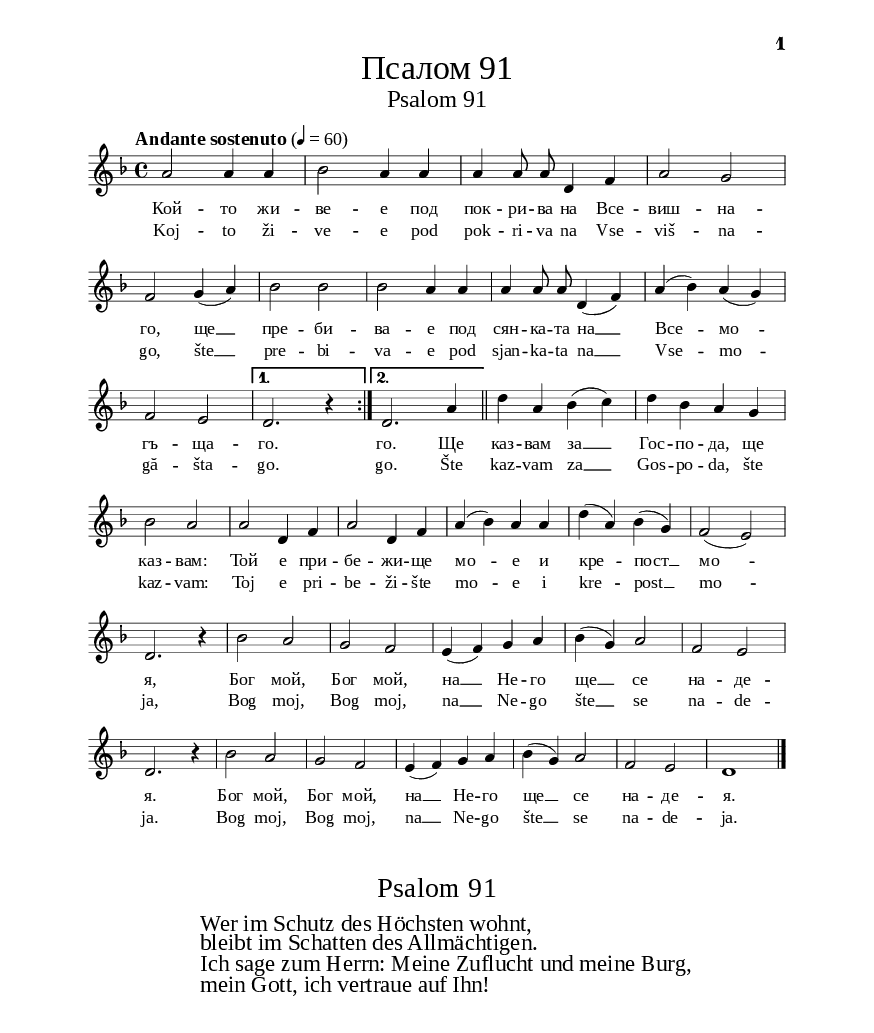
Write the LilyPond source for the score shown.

\version "2.24.4"

% include paper part and global functions
\include "include/globals.ily"

\bookpart {
  \label #'ref057
  \tocItem \markup "Псалом 91 – Psalom 91"
  \include "include/bookpart-paper.ily"
  \score {
    \include "include/score-layout.ily"

    \new Voice \relative a' {
      \clef treble
      \key d \minor
      \time 4/4
      \tempoFunc "Andante sostenuto" 4 "60"
      \repeat volta 2 {
        a2 a4 a4 | bes2 a4 a4 | a4 \autoBeamOff a8 a8 d,4 f4 |  a2 g2 | \break
        f2 g4 ( a4 ) |  bes2 bes2 | bes2 a4 a4 | a4 a8 a8 d,4 ( f4 ) |
        a4 ( bes4 ) a4 ( g4 ) |  \break  f2 e2 |
      }
      \alternative {
        { d2. r4 | }
        { d2. a'4 | \bar "||" }
      }

      d4 a4 bes4 ( c4 ) | d4 bes4 a4 g4 |\break bes2 a2 |  a2 d,4 f4 |
      a2 d,4 f4 | a4 ( bes4 ) a4 a4 | d4 ( a4 ) bes4 ( g4 ) | f2 ( e2 ) | \break
      d2. r4 | bes'2 a2 | g2 f2 |  e4 ( f4 ) g4 a4 |
      bes4 ( g4 ) a2 |  f2 e2 |  \break d2. r4 |  bes'2 a2 | g2 f2 |
      e4 ( f4 ) g4 a4 | bes4 ( g4 ) a2 | f2 e2 | d1| \bar "|." \break
    }

    \addlyrics {
      Кой -- то жи -- ве -- е под пок -- ри -- ва на Все -- виш -- на --
      го, ще __ пре -- би -- ва -- е под сян -- ка -- та на __
      Все -- мо -- гъ -- ща -- го. го. Ще
      каз -- вам за __ Гос -- по -- да, ще каз -- вам: Той е при --
      бе -- жи -- ще мо -- е и кре -- пост __ мо --
      я, Бог мой, Бог мой, на __ Не -- го
      ще __ се на -- де -- я. Бог мой, Бог мой,
      на __ Не -- го ще __ се на -- де -- я.
    }


    \addlyrics {
      Koj -- to ži -- ve -- e pod pok -- ri -- va na Vse -- viš -- na --
      go, šte __ pre -- bi -- va -- e pod sjan -- ka -- ta na __
      Vse -- mo -- gă -- šta -- go. go. Šte
      kaz -- vam za __ Gos -- po -- da, šte kaz -- vam: Toj e pri --
      be -- ži -- šte mo -- e i kre -- post __ mo --
      ja, Bog moj, Bog moj, na __ Ne -- go
      šte __ se na -- de -- ja. Bog moj, Bog moj,
      na __ Ne -- go šte __ se na -- de -- ja.
    }


    \header {
      title = \titleFunc "Псалом 91" "Psalom 91"
    }

    \midi{}

  } % score

  \markup \vspace #2

  % include foreign translation(s) of the song
  \version "2.24.4"

\markup \fill-line { \fontsize #deTitleFontSize "Psalom 91" }
\markup \null
\markup \null
\markup \abs-fontsize #11 \override #`(baseline-skip . ,bgCoupletBaselineSkip) {
  \fill-line {
    \hspace #0.1
    \column {
      \line {
        \bold "  "
        \column {
          "Wer im Schutz des Höchsten wohnt,"
          "bleibt im Schatten des Allmächtigen."
          "Ich sage zum Herrn: Meine Zuflucht und meine Burg,"
          "mein Gott, ich vertraue auf Ihn!"
        }
      }
    }\hspace #0.1
  }
}



} % bookpart
